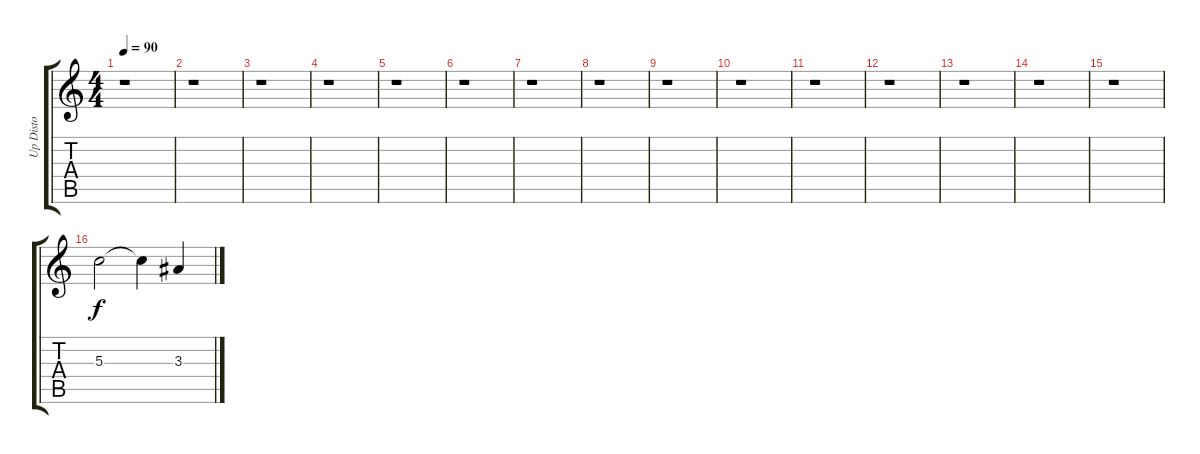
\track ("Up Disto" "Up Disto") {instrument distortionguitar}
\staff {score tabs}
\tuning (E4 B3 G3 D3 A2 E2) {hide}
\ts (4 4)
\tempo 90
\clef g2
\ks c
r.1{dy f} |
r.1 |
r.1 |
r.1 |
r.1 |
r.1 |
r.1 |
r.1 |
r.1 |
r.1 |
r.1 |
r.1 |
r.1 |
r.1 |
r.1 |
5.3.2{volume 13} 5.3{t}.4 3.3.4
